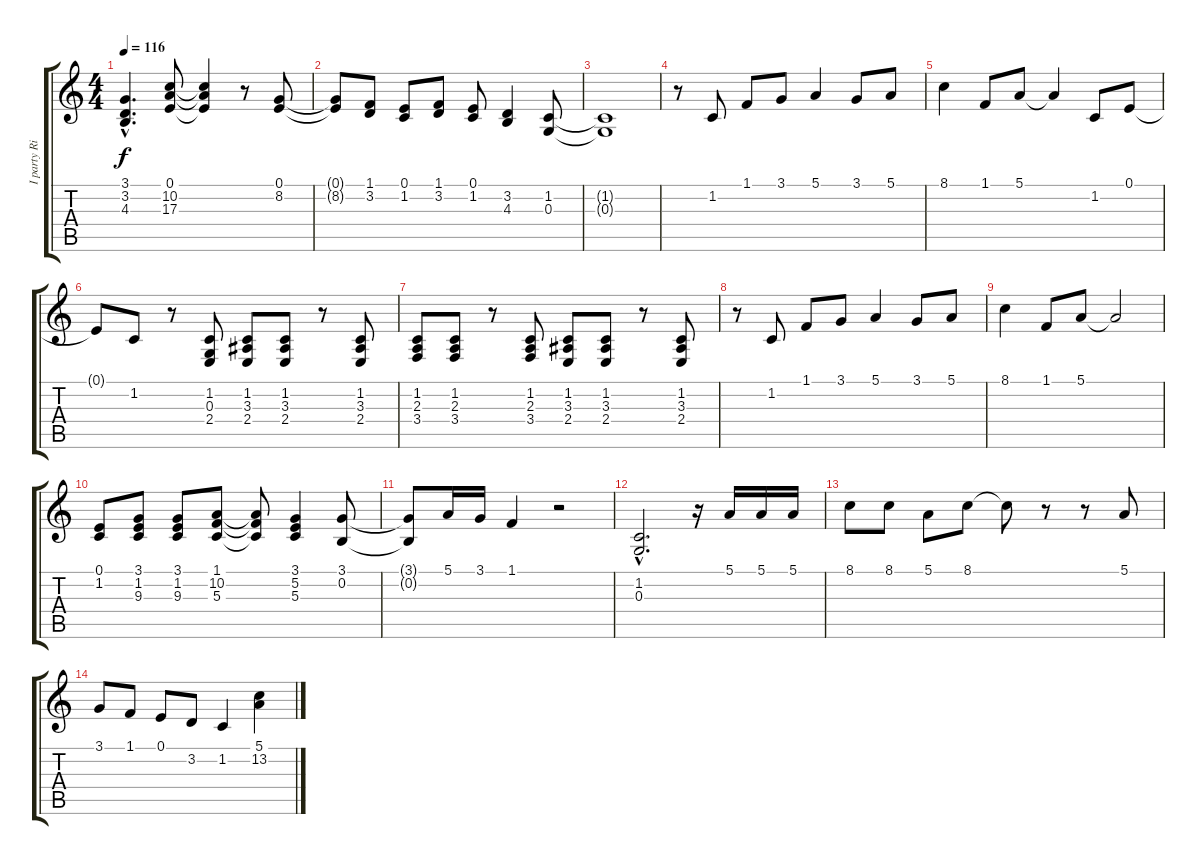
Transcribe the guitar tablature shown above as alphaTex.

\track ("I party Right Hand" "I party Ri") {instrument acousticgrandpiano}
\staff {score tabs}
\tuning (E4 B3 G3 D3 A2 E2) {hide}
\ts (4 4)
\tempo 116
\clef g2
\ks c
(3.1{hac t} 3.2{hac t} 4.3{hac t}).4{d dy f} (0.1 10.2 17.3).8 (0.1{t} 10.2{t} 17.3{t}).4 r.8 (0.1 8.2).8 |
(0.1{t} 8.2{t}).8 (1.1 3.2).8 (0.1 1.2).8 (1.1 3.2).8 (0.1 1.2).8 (3.2 4.3).4 (1.2 0.3).8 |
(1.2{t} 0.3{t}).1 |
r.8 1.2.8 1.1.8 3.1.8 5.1.4 3.1.8 5.1.8 |
8.1.4 1.1.8 5.1.8 5.1{t}.4 1.2.8 0.1.8 |
0.1{t}.8 1.2.8 r.8 (1.2 0.3 2.4).8 (1.2 3.3 2.4).8 (1.2 3.3 2.4).8 r.8 (1.2 3.3 2.4).8 |
(1.2 2.3 3.4).8 (1.2 2.3 3.4).8 r.8 (1.2 2.3 3.4).8 (1.2 3.3 2.4).8 (1.2 3.3 2.4).8 r.8 (1.2 3.3 2.4).8 |
r.8 1.2.8 1.1.8 3.1.8 5.1.4 3.1.8 5.1.8 |
8.1.4 1.1.8 5.1.8 5.1{t}.2 |
(0.1 1.2).8 (3.1 1.2 9.3).8 (3.1 1.2 9.3).8 (1.1 10.2 5.3).8 (1.1{t} 10.2{t} 5.3{t}).8 (3.1 5.2 5.3).4 (3.1 0.2).8 |
(3.1{t} 0.2{t}).8 5.1.16 3.1.16 1.1.4 r.2 |
(1.2{hac} 0.3{hac}).2{d} r.16 5.1.16 5.1.16 5.1.16 |
8.1.8 8.1.8 5.1.8 8.1.8 8.1{t}.8 r.8 r.8 5.1.8 |
3.1.8 1.1.8 0.1.8 3.2.8 1.2.4 (5.1 13.2).4
